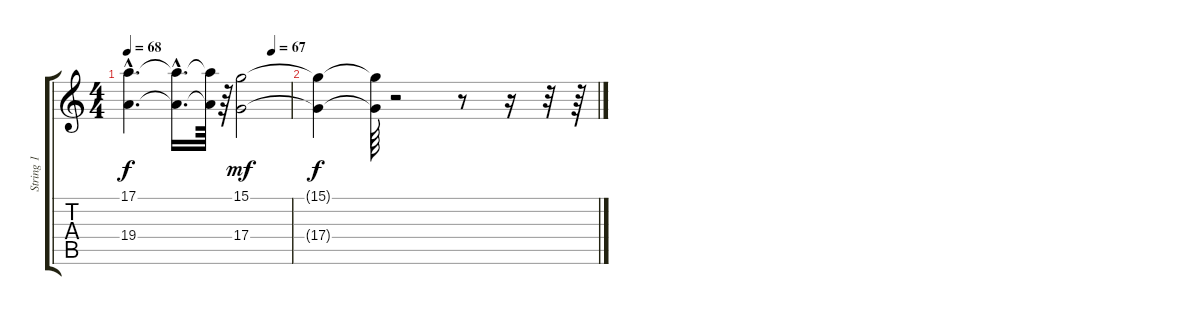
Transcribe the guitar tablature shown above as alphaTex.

\track ("String 1" "String 1") {instrument stringensemble1}
\staff {score tabs}
\tuning (E4 B3 G3 D3 A2 E2) {hide}
\ts (4 4)
\tempo 68
\tempo (67 0.8854166666666666)
\clef g2
\ks c
(17.1{hac} 19.4{hac}).4{d dy f} (17.1{hac t} 19.4{hac t}).16{d} (17.1{t} 19.4{t}).64 r.64 (15.1 17.4).2{dy mf} |
(15.1{t} 17.4{t}).4{dy f} (15.1{t} 17.4{t}).64 r.2 r.8 r.16 r.32 r.64
